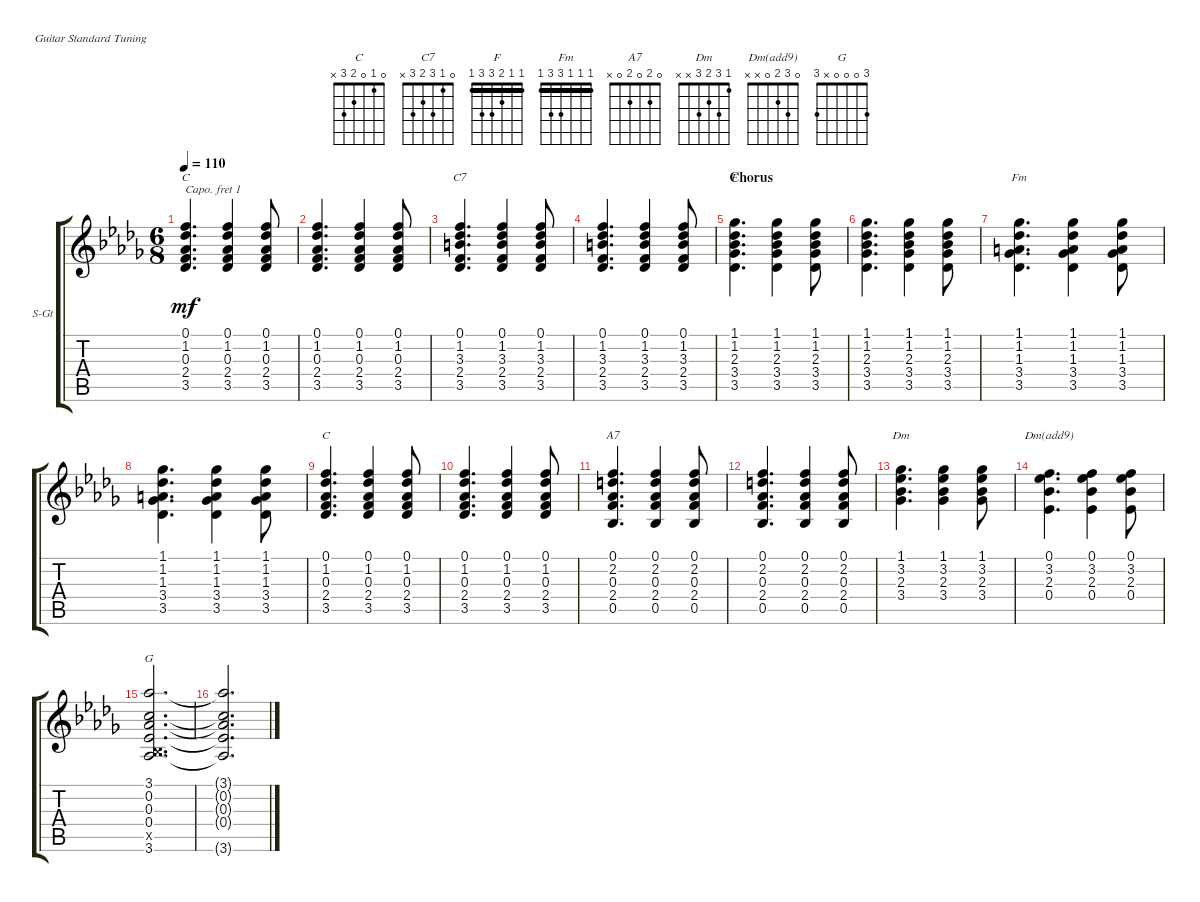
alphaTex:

\defaultSystemsLayout 4
\bracketExtendMode groupsimilarinstruments
\firstSystemTrackNameOrientation horizontal
\otherSystemsTrackNameOrientation horizontal
\track ("Steel Guitar" "S-Gt") {instrument acousticguitarsteel}
\staff {score tabs}
\capo 1
\tuning (E4 B3 G3 D3 A2 E2)
\chord ("C" 0 1 0 2 3 x)
\chord ("C7" 0 1 3 2 3 x)
\chord ("F" 1 1 2 3 3 1) {barre (1 1)}
\chord ("Fm" 1 1 1 3 3 1) {barre (1 1 1)}
\chord ("A7" 0 2 0 2 0 x)
\chord ("Dm" 1 3 2 3 x x)
\chord ("Dm(add9)" 0 3 2 0 x x)
\chord ("G" 3 0 0 0 x 3)
\ts (6 8)
\tempo 110
\clef g2
\ks db
(3.5 2.4 0.3 1.2 0.1).4{d ch "C" dy mf} (3.5 2.4 0.3 1.2 0.1).4 (3.5 2.4 0.3 1.2 0.1).8 |
(3.5 2.4 0.3 1.2 0.1).4{d} (3.5 2.4 0.3 1.2 0.1).4 (3.5 2.4 0.3 1.2 0.1).8 |
(3.5 2.4 3.3 1.2 0.1).4{d ch "C7"} (3.5 2.4 3.3 1.2 0.1).4 (3.5 2.4 3.3 1.2 0.1).8 |
(3.5 2.4 3.3 1.2 0.1).4{d} (3.5 2.4 3.3 1.2 0.1).4 (3.5 2.4 3.3 1.2 0.1).8 |
\section ("" "Chorus")
(3.5 3.4 2.3 1.2 1.1).4{d ch "F"} (3.5 3.4 2.3 1.2 1.1).4 (3.5 3.4 2.3 1.2 1.1).8 |
(3.5 3.4 2.3 1.2 1.1).4{d} (3.5 3.4 2.3 1.2 1.1).4 (3.5 3.4 2.3 1.2 1.1).8 |
(3.5 3.4 1.3 1.2 1.1).4{d ch "Fm"} (3.5 3.4 1.3 1.2 1.1).4 (3.5 3.4 1.3 1.2 1.1).8 |
(3.5 3.4 1.3 1.2 1.1).4{d} (3.5 3.4 1.3 1.2 1.1).4 (3.5 3.4 1.3 1.2 1.1).8 |
(3.5 2.4 0.3 1.2 0.1).4{d ch "C"} (3.5 2.4 0.3 1.2 0.1).4 (3.5 2.4 0.3 1.2 0.1).8 |
(3.5 2.4 0.3 1.2 0.1).4{d} (3.5 2.4 0.3 1.2 0.1).4 (3.5 2.4 0.3 1.2 0.1).8 |
(0.5 2.4 0.3 2.2 0.1).4{d ch "A7"} (0.5 2.4 0.3 2.2 0.1).4 (0.5 2.4 0.3 2.2 0.1).8 |
(0.5 2.4 0.3 2.2 0.1).4{d} (0.5 2.4 0.3 2.2 0.1).4 (0.5 2.4 0.3 2.2 0.1).8 |
(1.1 3.2 2.3 3.4).4{d ch "Dm"} (1.1 3.2 2.3 3.4).4 (1.1 3.2 2.3 3.4).8 |
(0.4 2.3 3.2 0.1).4{d ch "Dm(add9)"} (0.4 2.3 3.2 0.1).4 (0.4 2.3 3.2 0.1).8 |
(3.6 0.4 0.3 0.2 3.1 0.5{x}).2{d ch "G"} |
(3.6{t} 0.4{t} 0.3{t} 0.2{t} 3.1{t}).2{d}
